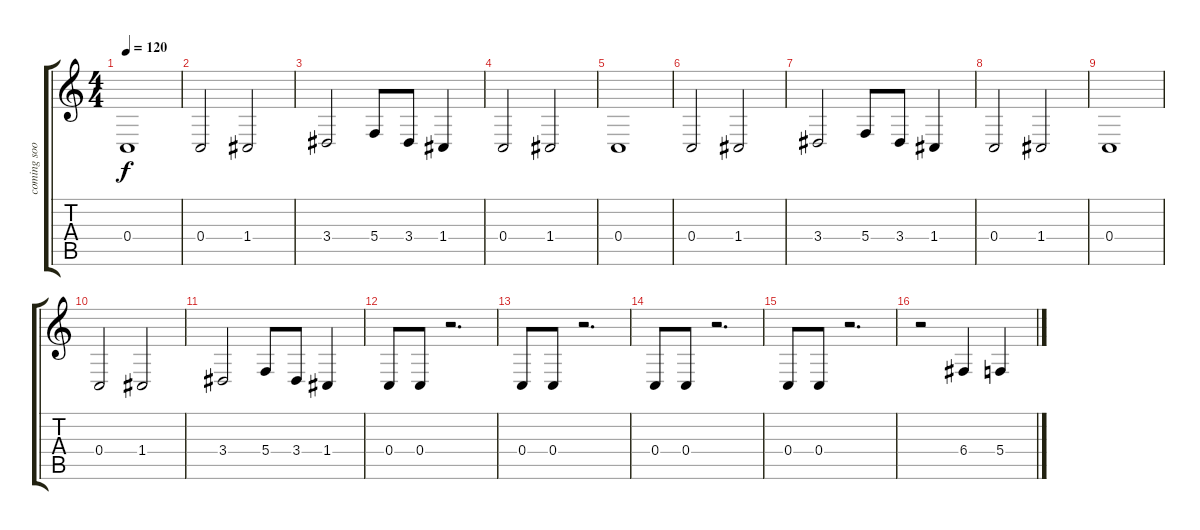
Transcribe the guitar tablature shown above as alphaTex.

\track ("coming soon" "coming soo") {instrument stringensemble1}
\staff {score tabs}
\tuning (D4 A3 F3 C3 G2 C2) {hide}
\ts (4 4)
\tempo 120
\clef g2
\ks c
0.4.1{dy f} |
0.4.2 1.4.2 |
3.4.2 5.4.8 3.4.8 1.4.4 |
0.4.2 1.4.2 |
0.4.1 |
0.4.2 1.4.2 |
3.4.2 5.4.8 3.4.8 1.4.4 |
0.4.2 1.4.2 |
0.4.1 |
0.4.2 1.4.2 |
3.4.2 5.4.8 3.4.8 1.4.4 |
0.4.8 0.4.8 r.2{d} |
0.4.8 0.4.8 r.2{d} |
0.4.8 0.4.8 r.2{d} |
0.4.8 0.4.8 r.2{d} |
r.2 6.4.4 5.4.4
